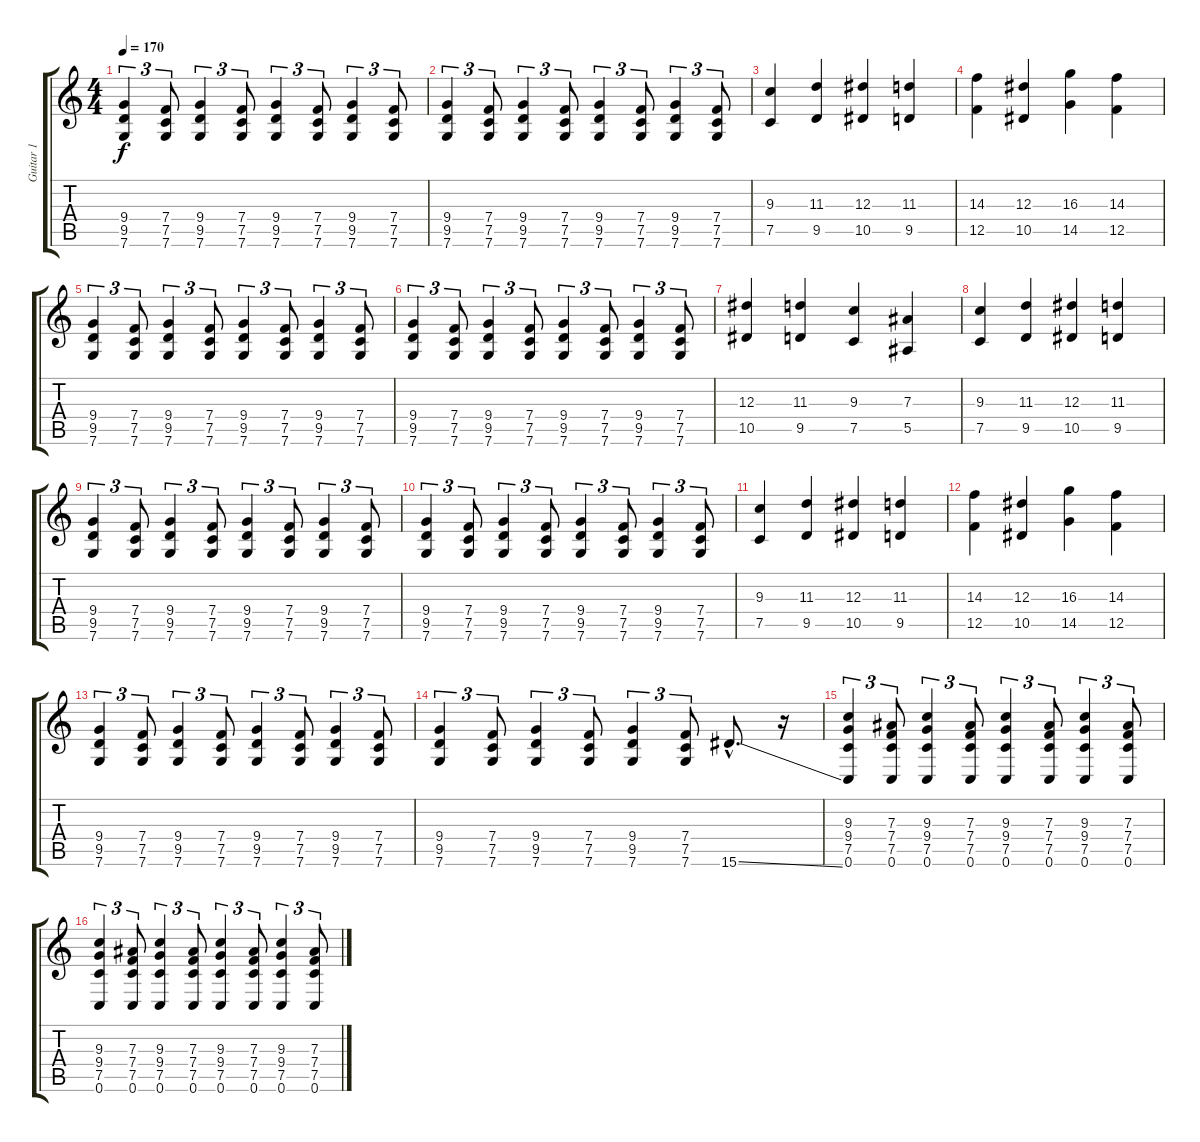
\track ("Guitar 1" "Guitar 1") {instrument overdrivenguitar}
\staff {score tabs}
\tuning (C4 G3 Eb3 Bb2 F2 C2) {hide}
\ts (4 4)
\tempo 170
\clef g2
\ks c
(9.4 9.5 7.6).4{tu (3 2) dy f} (7.4 7.5 7.6).8{tu (3 2)} (9.4 9.5 7.6).4{tu (3 2)} (7.4 7.5 7.6).8{tu (3 2)} (9.4 9.5 7.6).4{tu (3 2)} (7.4 7.5 7.6).8{tu (3 2)} (9.4 9.5 7.6).4{tu (3 2)} (7.4 7.5 7.6).8{tu (3 2)} |
(9.4 9.5 7.6).4{tu (3 2)} (7.4 7.5 7.6).8{tu (3 2)} (9.4 9.5 7.6).4{tu (3 2)} (7.4 7.5 7.6).8{tu (3 2)} (9.4 9.5 7.6).4{tu (3 2)} (7.4 7.5 7.6).8{tu (3 2)} (9.4 9.5 7.6).4{tu (3 2)} (7.4 7.5 7.6).8{tu (3 2)} |
(9.3 7.5).4 (11.3 9.5).4 (12.3 10.5).4 (11.3 9.5).4 |
(14.3 12.5).4 (12.3 10.5).4 (16.3 14.5).4 (14.3 12.5).4 |
(9.4 9.5 7.6).4{tu (3 2)} (7.4 7.5 7.6).8{tu (3 2)} (9.4 9.5 7.6).4{tu (3 2)} (7.4 7.5 7.6).8{tu (3 2)} (9.4 9.5 7.6).4{tu (3 2)} (7.4 7.5 7.6).8{tu (3 2)} (9.4 9.5 7.6).4{tu (3 2)} (7.4 7.5 7.6).8{tu (3 2)} |
(9.4 9.5 7.6).4{tu (3 2)} (7.4 7.5 7.6).8{tu (3 2)} (9.4 9.5 7.6).4{tu (3 2)} (7.4 7.5 7.6).8{tu (3 2)} (9.4 9.5 7.6).4{tu (3 2)} (7.4 7.5 7.6).8{tu (3 2)} (9.4 9.5 7.6).4{tu (3 2)} (7.4 7.5 7.6).8{tu (3 2)} |
(12.3 10.5).4 (11.3 9.5).4 (9.3 7.5).4 (7.3 5.5).4 |
(9.3 7.5).4 (11.3 9.5).4 (12.3 10.5).4 (11.3 9.5).4 |
(9.4 9.5 7.6).4{tu (3 2)} (7.4 7.5 7.6).8{tu (3 2)} (9.4 9.5 7.6).4{tu (3 2)} (7.4 7.5 7.6).8{tu (3 2)} (9.4 9.5 7.6).4{tu (3 2)} (7.4 7.5 7.6).8{tu (3 2)} (9.4 9.5 7.6).4{tu (3 2)} (7.4 7.5 7.6).8{tu (3 2)} |
(9.4 9.5 7.6).4{tu (3 2)} (7.4 7.5 7.6).8{tu (3 2)} (9.4 9.5 7.6).4{tu (3 2)} (7.4 7.5 7.6).8{tu (3 2)} (9.4 9.5 7.6).4{tu (3 2)} (7.4 7.5 7.6).8{tu (3 2)} (9.4 9.5 7.6).4{tu (3 2)} (7.4 7.5 7.6).8{tu (3 2)} |
(9.3 7.5).4 (11.3 9.5).4 (12.3 10.5).4 (11.3 9.5).4 |
(14.3 12.5).4 (12.3 10.5).4 (16.3 14.5).4 (14.3 12.5).4 |
(9.4 9.5 7.6).4{tu (3 2)} (7.4 7.5 7.6).8{tu (3 2)} (9.4 9.5 7.6).4{tu (3 2)} (7.4 7.5 7.6).8{tu (3 2)} (9.4 9.5 7.6).4{tu (3 2)} (7.4 7.5 7.6).8{tu (3 2)} (9.4 9.5 7.6).4{tu (3 2)} (7.4 7.5 7.6).8{tu (3 2)} |
(9.4 9.5 7.6).4{tu (3 2)} (7.4 7.5 7.6).8{tu (3 2)} (9.4 9.5 7.6).4{tu (3 2)} (7.4 7.5 7.6).8{tu (3 2)} (9.4 9.5 7.6).4{tu (3 2)} (7.4 7.5 7.6).8{tu (3 2)} 15.6{ss hac}.8{d} r.16 |
(9.3 9.4 7.5 0.6).4{tu (3 2)} (7.3 7.4 7.5 0.6).8{tu (3 2)} (9.3 9.4 7.5 0.6).4{tu (3 2)} (7.3 7.4 7.5 0.6).8{tu (3 2)} (9.3 9.4 7.5 0.6).4{tu (3 2)} (7.3 7.4 7.5 0.6).8{tu (3 2)} (9.3 9.4 7.5 0.6).4{tu (3 2)} (7.3 7.4 7.5 0.6).8{tu (3 2)} |
(9.3 9.4 7.5 0.6).4{tu (3 2)} (7.3 7.4 7.5 0.6).8{tu (3 2)} (9.3 9.4 7.5 0.6).4{tu (3 2)} (7.3 7.4 7.5 0.6).8{tu (3 2)} (9.3 9.4 7.5 0.6).4{tu (3 2)} (7.3 7.4 7.5 0.6).8{tu (3 2)} (9.3 9.4 7.5 0.6).4{tu (3 2)} (7.3 7.4 7.5 0.6).8{tu (3 2)}
